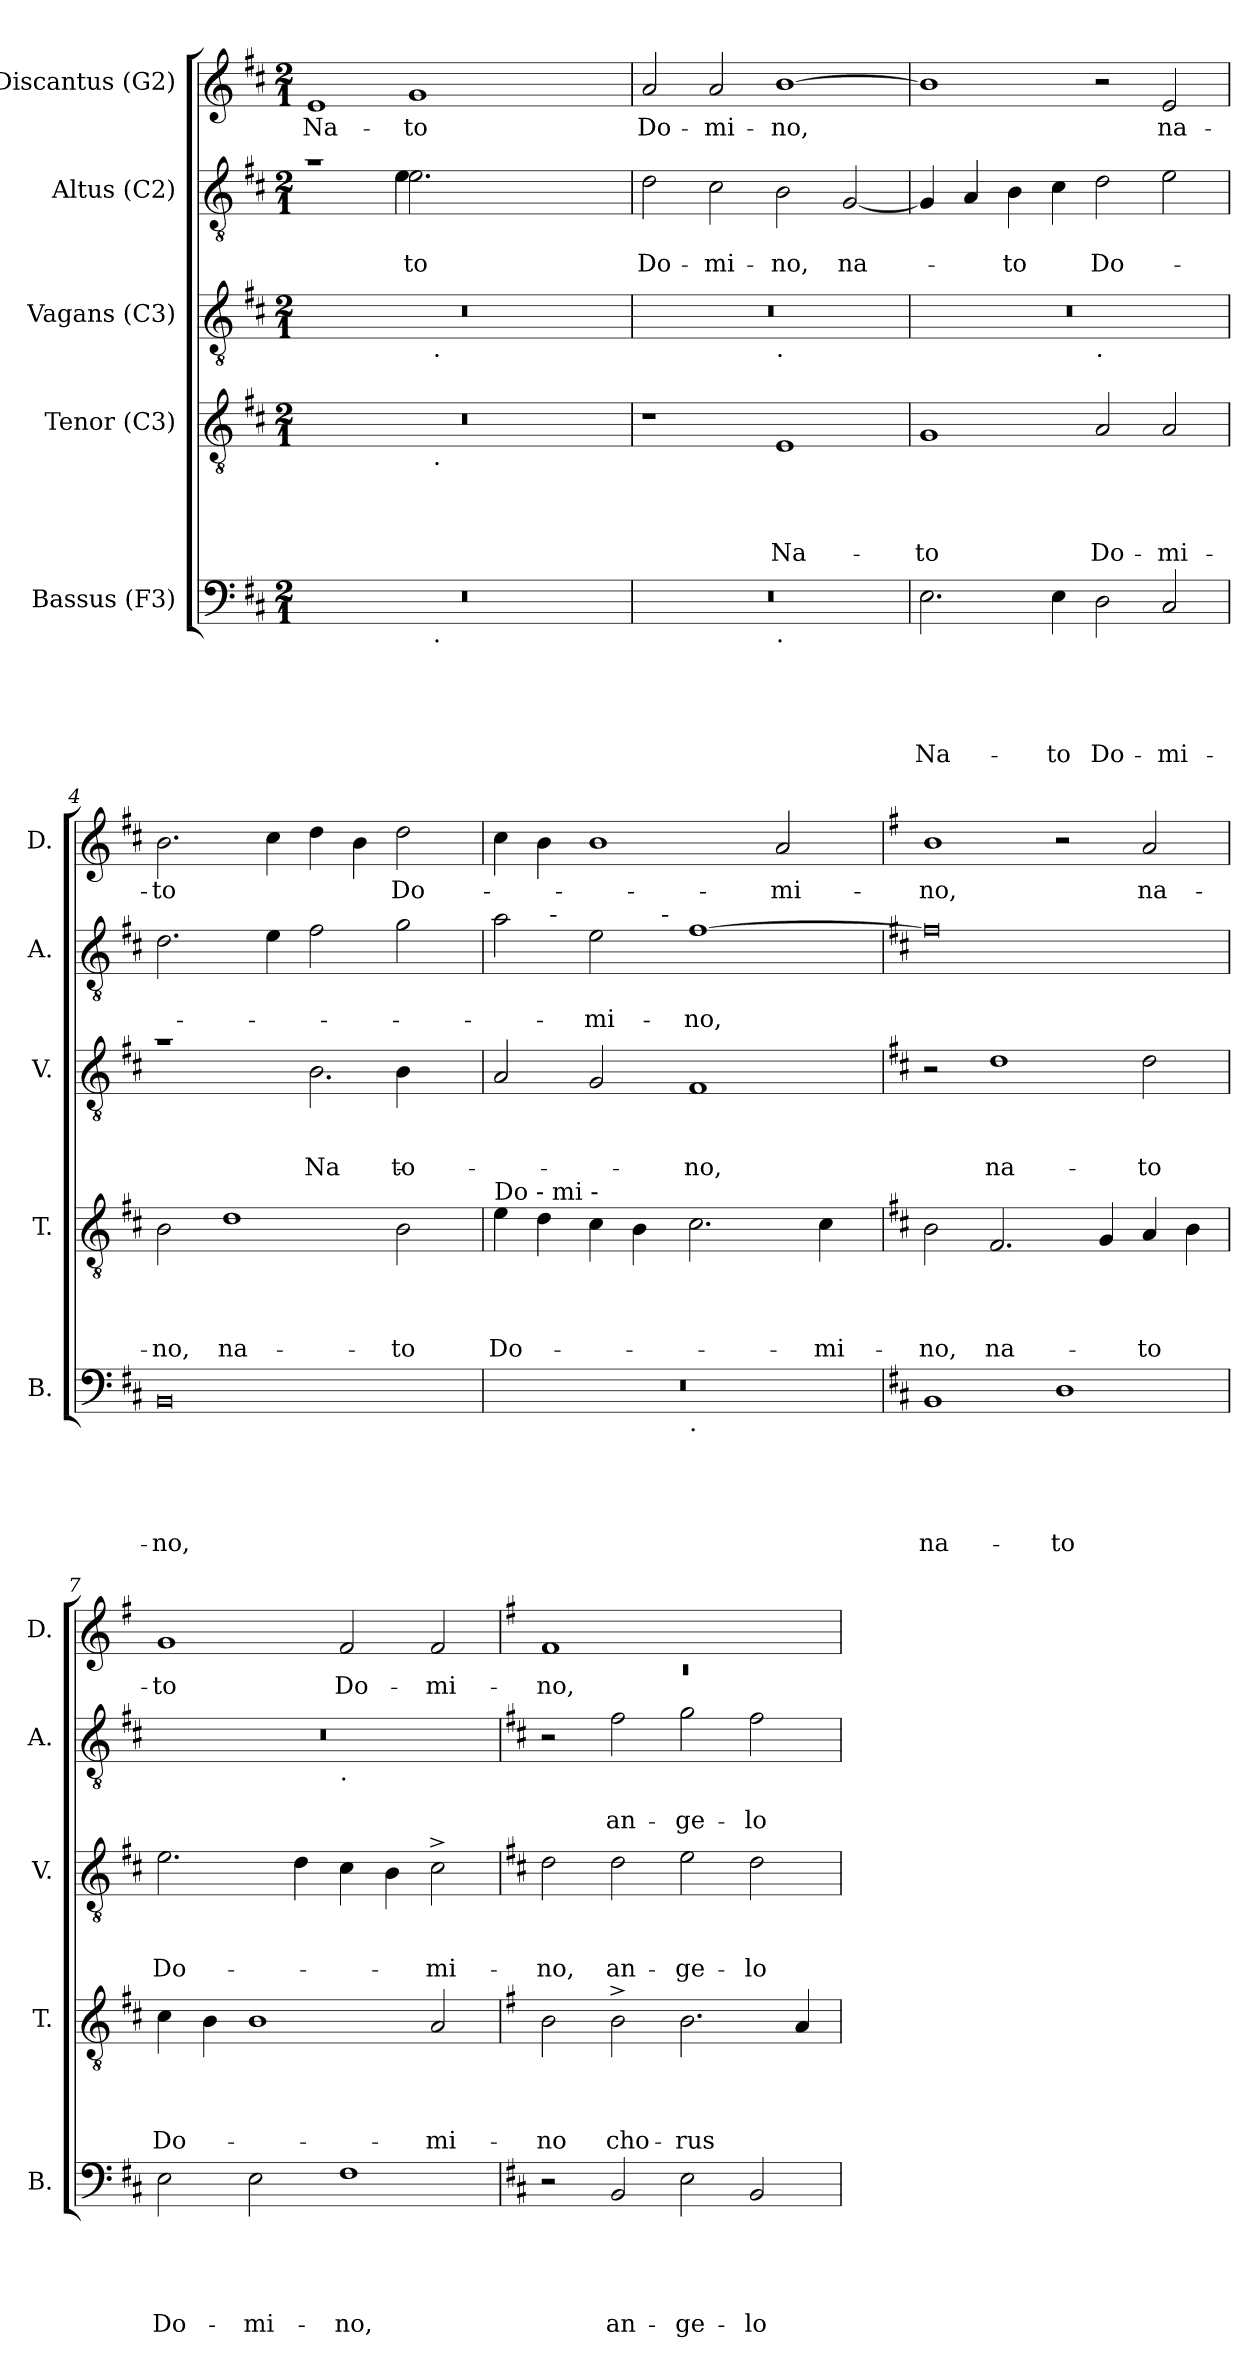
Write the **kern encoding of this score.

**kern	**text	**text	**text	**text	**text	**kern	**text	**text	**text	**text	**kern	**text	**text	**text	**kern	**text	**text	**kern	**text
*part5	*part5	*part5	*part5	*part5	*part5	*part4	*part4	*part4	*part4	*part4	*part3	*part3	*part3	*part3	*part2	*part2	*part2	*part1	*part1
*staff5	*staff5	*staff5	*staff5	*staff5	*staff5	*staff4	*staff4	*staff4	*staff4	*staff4	*staff3	*staff3	*staff3	*staff3	*staff2	*staff2	*staff2	*staff1	*staff1
*I"Bassus (F3)	*	*	*	*	*	*I"Tenor (C3)	*	*	*	*	*I"Vagans (C3)	*	*	*	*I"Altus (C2)	*	*	*I"Discantus (G2)	*
*I'B.	*	*	*	*	*	*I'T.	*	*	*	*	*I'V.	*	*	*	*I'A.	*	*	*I'D.	*
*clefF4	*	*	*	*	*	*clefGv2	*	*	*	*	*clefGv2	*	*	*	*clefGv2	*	*	*clefG2	*
*k[f#c#]	*	*	*	*	*	*k[f#c#]	*	*	*	*	*k[f#c#]	*	*	*	*k[f#c#]	*	*	*k[f#c#]	*
*D:	*	*	*	*	*	*D:	*	*	*	*	*D:	*	*	*	*D:	*	*	*D:	*
*M2/1	*	*	*	*	*	*M2/1	*	*	*	*	*M2/1	*	*	*	*M2/1	*	*	*M2/1	*
=1	=1	=1	=1	=1	=1	=1	=1	=1	=1	=1	=1	=1	=1	=1	=1	=1	=1	=1	=1
*	*	*	*	*	*	*	*	*	*	*	*	*	*	*	*^	*	*	*	*
!	!	!	!	!	!	!	!	!	!	!	!	!	!	!	!	!	!	!	!	!LO:LY:b
*^	*	*	*	*	*	*^	*	*	*	*	*^	*	*	*	*	*	*	*	*	*
0r	1ryy	.	.	.	.	.	0r	1ryy	.	.	.	.	0r	1ryy	.	.	.	1ra	1ryy	.	.	1e	Na-
!	!	!	!	!	!	!	!	!	!	!	!	!	!	!	!	!	!	!	!	!	!LO:LY:b	!	!
!	!	!	!	!	!	!	!	!	!	!	!	!	!	!	!	!	!	!	!	!	!LO:LY:b	!	!LO:LY:b
.	16.ryy	.	.	.	.	.	.	16.ryy	.	.	.	.	.	16.ryy	.	.	.	2.e\	4e\	.	-to	1g	-to
!	!	!	!	!	!	!	!	!	!	!	!	!	!	!LO:TX:b:t=.	!	!	!	!	!	!	!	!	!
!	!	!	!	!	!	!	!	!LO:TX:b:t=.	!	!	!	!	!	!	!	!	!	!	!	!	!	!	!
!	!LO:TX:b:t=.	!	!	!	!	!	!	!	!	!	!	!	!	!	!	!	!	!	!	!	!	!	!
.	2ryy	.	.	.	.	.	.	2ryy	.	.	.	.	.	2ryy	.	.	.	.	.	.	.	.	.
.	.	.	.	.	.	.	.	.	.	.	.	.	.	.	.	.	.	.	4ryy	.	.	.	.
.	.	.	.	.	.	.	.	.	.	.	.	.	.	.	.	.	.	.	2ryy	.	.	.	.
.	4ryy	.	.	.	.	.	.	4ryy	.	.	.	.	.	4ryy	.	.	.	.	.	.	.	.	.
.	.	.	.	.	.	.	.	.	.	.	.	.	.	.	.	.	.	4ryy	.	.	.	.	.
.	8ryy	.	.	.	.	.	.	8ryy	.	.	.	.	.	8ryy	.	.	.	.	.	.	.	.	.
.	32ryy	.	.	.	.	.	.	32ryy	.	.	.	.	.	32ryy	.	.	.	.	.	.	.	.	.
=2	=2	=2	=2	=2	=2	=2	=2	=2	=2	=2	=2	=2	=2	=2	=2	=2	=2	=2	=2	=2	=2	=2	=2
!	!	!	!	!	!	!	!	!	!	!	!	!	!	!	!	!	!	!	!	!	!LO:LY:b	!	!LO:LY:b
*	*	*	*	*	*	*	*v	*v	*	*	*	*	*	*	*	*	*	*v	*v	*	*	*	*
0r	1ryy	.	.	.	.	.	1r	.	.	.	.	0r	1ryy	.	.	.	2d\	.	Do-	2a/	Do-
!	!	!	!	!	!	!	!	!	!	!	!	!	!	!	!	!	!	!	!LO:LY:b	!	!LO:LY:b
.	.	.	.	.	.	.	.	.	.	.	.	.	.	.	.	.	2c#\	.	-mi-	2a/	-mi-
!	!	!	!	!	!	!	!	!	!	!	!	!	!LO:TX:b:t=.	!	!	!	!	!	!	!	!
!	!LO:TX:b:t=.	!	!	!	!	!	!	!	!	!	!	!	!	!	!	!	!	!	!	!	!
!	!	!	!	!	!	!	!	!	!	!	!LO:LY:b	!	!	!	!	!	!	!	!LO:LY:b	!	!LO:LY:b
.	1ryy	.	.	.	.	.	1E	.	.	.	Na-	.	1ryy	.	.	.	2B\	.	-no,	[>1b	-no,
!	!	!	!	!	!	!	!	!	!	!	!	!	!	!	!	!	!	!	!LO:LY:b	!	!
.	.	.	.	.	.	.	.	.	.	.	.	.	.	.	.	.	[<2G/	.	na-	.	.
=3	=3	=3	=3	=3	=3	=3	=3	=3	=3	=3	=3	=3	=3	=3	=3	=3	=3	=3	=3	=3	=3
!	!	!	!	!	!	!LO:LY:b	!	!	!	!	!LO:LY:b	!	!	!	!	!	!	!	!	!	!
*v	*v	*	*	*	*	*	*	*	*	*	*	*	*	*	*	*	*	*	*	*	*
2.E\	.	.	.	.	Na-	1G	.	.	.	-to	0r	1ryy	.	.	.	4G/]	.	.	1b]	.
.	.	.	.	.	.	.	.	.	.	.	.	.	.	.	.	4A/	.	.	.	.
!	!	!	!	!	!	!	!	!	!	!	!	!	!	!	!	!	!	!LO:LY:b	!	!
.	.	.	.	.	.	.	.	.	.	.	.	.	.	.	.	4B\	.	-to	.	.
!	!	!	!	!	!LO:LY:b	!	!	!	!	!	!	!	!	!	!	!	!	!	!	!
4E\	.	.	.	.	-to	.	.	.	.	.	.	.	.	.	.	4c#\	.	.	.	.
!	!	!	!	!	!	!	!	!	!	!	!	!LO:TX:b:t=.	!	!	!	!	!	!	!	!
!	!	!	!	!	!LO:LY:b	!	!	!	!	!LO:LY:b	!	!	!	!	!	!	!	!LO:LY:b	!	!
2D\	.	.	.	.	Do-	2A/	.	.	.	Do-	.	1ryy	.	.	.	2d\	.	Do-	2r	.
!	!	!	!	!	!LO:LY:b	!	!	!	!	!LO:LY:b	!	!	!	!	!	!	!	!	!	!LO:LY:b
2C#/	.	.	.	.	-mi-	2A/	.	.	.	-mi-	.	.	.	.	.	2e\	.	.	2e/	na-
=4	=4	=4	=4	=4	=4	=4	=4	=4	=4	=4	=4	=4	=4	=4	=4	=4	=4	=4	=4	=4
!	!	!	!	!	!LO:LY:b	!	!	!	!	!LO:LY:b	!	!	!	!	!	!	!	!	!	!LO:LY:b
0BB	.	.	.	.	-no,	2B\	.	.	.	-no,	1ra	1.ryy	.	.	.	2.d\	.	.	2.b\	-to
!	!	!	!	!	!	!	!	!	!	!LO:LY:b	!	!	!	!	!	!	!	!	!	!
.	.	.	.	.	.	1d	.	.	.	na-	.	.	.	.	.	.	.	.	.	.
.	.	.	.	.	.	.	.	.	.	.	.	.	.	.	.	4e\	.	.	4cc#\	.
!	!	!	!	!	!	!	!	!	!	!	!	!	!	!	!LO:LY:b	!	!	!	!	!
.	.	.	.	.	.	.	.	.	.	.	2.B\	.	.	.	Na-	2f#\	.	.	4dd\	.
.	.	.	.	.	.	.	.	.	.	.	.	.	.	.	.	.	.	.	4b\	.
!	!	!	!	!	!	!	!	!	!	!LO:LY:b	!	!	!	!	!LO:LY:b	!	!	!	!	!LO:LY:b
.	.	.	.	.	.	2B\	.	.	.	-to	.	4B\	.	.	-to	2g\	.	.	2dd\	Do-
.	.	.	.	.	.	.	.	.	.	.	4ryy	4ryy	.	.	.	.	.	.	.	.
!!LO:LB:g=z
=5	=5	=5	=5	=5	=5	=5	=5	=5	=5	=5	=5	=5	=5	=5	=5	=5	=5	=5	=5	=5
!	!	!	!	!	!	!LO:TX:a:t=Do - mi -	!	!	!	!	!	!	!	!	!	!	!	!	!	!
!	!	!	!	!	!	!	!	!	!	!LO:LY:b	!	!	!	!	!	!	!	!	!	!
*^	*	*	*	*	*	*	*	*	*	*	*	*	*	*	*	*^	*	*	*	*
*	*	*	*	*	*	*	*	*	*	*	*	*v	*v	*	*	*	*	*^	*	*	*	*
0r	1ryy	.	.	.	.	.	4e\	.	.	.	Do-	2A/	.	.	.	2a\	4ryy	2..ryy	.	.	4cc#\	.
.	.	.	.	.	.	.	4d\	.	.	.	.	.	.	.	.	.	32ryy	.	.	.	4b\	.
!	!	!	!	!	!	!	!	!	!	!	!	!	!	!	!	!	!LO:TX:a:t=-	!	!	!	!	!
.	.	.	.	.	.	.	.	.	.	.	.	.	.	.	.	.	1ryy	.	.	.	.	.
!	!	!	!	!	!	!	!	!	!	!	!	!	!	!	!	!	!	!	!	!LO:LY:b	!	!
.	.	.	.	.	.	.	4c#\	.	.	.	.	2G/	.	.	.	2e\	.	.	.	-mi-	1b	.
.	.	.	.	.	.	.	4B\	.	.	.	.	.	.	.	.	.	.	.	.	.	.	.
!	!	!	!	!	!	!	!	!	!	!	!	!	!	!	!	!	!	!LO:TX:a:t=-	!	!	!	!
.	.	.	.	.	.	.	.	.	.	.	.	.	.	.	.	.	.	1ryy	.	.	.	.
!	!LO:TX:b:t=.	!	!	!	!	!	!	!	!	!	!	!	!	!	!	!	!	!	!	!	!	!
!	!	!	!	!	!	!	!	!	!	!	!	!	!	!	!LO:LY:b	!	!	!	!	!LO:LY:b	!	!
.	1ryy	.	.	.	.	.	2.c#\	.	.	.	.	1F#	.	.	no,	[>1f#	.	.	.	-no,	.	.
.	.	.	.	.	.	.	.	.	.	.	.	.	.	.	.	.	2ryy	.	.	.	.	.
!	!	!	!	!	!	!	!	!	!	!	!	!	!	!	!	!	!	!	!	!	!	!LO:LY:b
.	.	.	.	.	.	.	.	.	.	.	.	.	.	.	.	.	.	.	.	.	2a/	-mi-
!	!	!	!	!	!	!	!	!	!	!	!LO:LY:b	!	!	!	!	!	!	!	!	!	!	!
.	.	.	.	.	.	.	4c#\	.	.	.	-mi-	.	.	.	.	.	.	.	.	.	.	.
.	.	.	.	.	.	.	.	.	.	.	.	.	.	.	.	.	8..ryy	.	.	.	.	.
.	.	.	.	.	.	.	.	.	.	.	.	.	.	.	.	.	.	8ryy	.	.	.	.
*v	*v	*	*	*	*	*	*	*	*	*	*	*	*	*	*	*v	*v	*v	*	*	*	*
=6	=6	=6	=6	=6	=6	=6	=6	=6	=6	=6	=6	=6	=6	=6	=6	=6	=6	=6	=6
*	*	*	*	*	*	*	*	*	*	*	*	*	*	*	*	*	*	*k[f#]	*
*	*	*	*	*	*	*	*	*	*	*	*	*	*	*	*	*	*	*G:	*
*^	*	*	*	*	*	*	*	*	*	*	*	*	*	*	*^	*	*	*	*
*	*	*	*	*	*	*	*	*	*	*	*	*	*	*	*	*	*^	*	*	*	*
!	!	!	!	!	!	!LO:LY:b	!	!	!	!	!LO:LY:b	!	!	!	!	!	!	!	!	!	!	!LO:LY:b
*v	*v	*	*	*	*	*	*	*	*	*	*	*	*	*	*	*v	*v	*v	*	*	*	*
1BB	.	.	.	.	na-	2B\	.	.	.	-no,	2r	.	.	.	0f#]	.	.	1b	-no,
!	!	!	!	!	!	!	!	!	!	!LO:LY:b	!	!	!	!LO:LY:b	!	!	!	!	!
.	.	.	.	.	.	2.F#/	.	.	.	na-	1d	.	.	na-	.	.	.	.	.
!	!	!	!	!	!LO:LY:b	!	!	!	!	!	!	!	!	!	!	!	!	!	!
1D	.	.	.	.	-to	.	.	.	.	.	.	.	.	.	.	.	.	2r	.
.	.	.	.	.	.	4G/	.	.	.	.	.	.	.	.	.	.	.	.	.
!	!	!	!	!	!	!	!	!	!	!LO:LY:b	!	!	!	!LO:LY:b	!	!	!	!	!LO:LY:b
.	.	.	.	.	.	4A/	.	.	.	-to	2d\	.	.	-to	.	.	.	2a/	na-
.	.	.	.	.	.	4B\	.	.	.	.	.	.	.	.	.	.	.	.	.
=7	=7	=7	=7	=7	=7	=7	=7	=7	=7	=7	=7	=7	=7	=7	=7	=7	=7	=7	=7
!	!	!	!	!	!LO:LY:b	!	!	!	!	!LO:LY:b	!	!	!	!LO:LY:b	!	!	!	!	!LO:LY:b
*	*	*	*	*	*	*	*	*	*	*	*	*	*	*	*^	*	*	*	*
2E\	.	.	.	.	Do-	4c#\	.	.	.	Do-	2.e\	.	.	Do-	0r	1ryy	.	.	1g	-to
.	.	.	.	.	.	4B\	.	.	.	.	.	.	.	.	.	.	.	.	.	.
!	!	!	!	!	!LO:LY:b	!	!	!	!	!	!	!	!	!	!	!	!	!	!	!
2E\	.	.	.	.	-mi-	1B	.	.	.	.	.	.	.	.	.	.	.	.	.	.
.	.	.	.	.	.	.	.	.	.	.	4d\	.	.	.	.	.	.	.	.	.
!	!	!	!	!	!	!	!	!	!	!	!	!	!	!	!	!LO:TX:b:t=.	!	!	!	!
!	!	!	!	!	!LO:LY:b	!	!	!	!	!	!	!	!	!	!	!	!	!	!	!LO:LY:b
1F#	.	.	.	.	-no,	.	.	.	.	.	4c#\	.	.	.	.	1ryy	.	.	2f#/	Do-
.	.	.	.	.	.	.	.	.	.	.	4B\	.	.	.	.	.	.	.	.	.
!	!	!	!	!	!	!	!	!	!	!LO:LY:b	!	!	!	!LO:LY:b	!	!	!	!	!	!LO:LY:b
.	.	.	.	.	.	2A/	.	.	.	-mi-	2c#^>\	.	.	-mi-	.	.	.	.	2f#/	-mi-
*	*	*	*	*	*	*	*	*	*	*	*	*	*	*	*v	*v	*	*	*	*
=8	=8	=8	=8	=8	=8	=8	=8	=8	=8	=8	=8	=8	=8	=8	=8	=8	=8	=8	=8
*	*	*	*	*	*	*k[f#]	*	*	*	*	*	*	*	*	*	*	*	*	*
*	*	*	*	*	*	*G:	*	*	*	*	*	*	*	*	*	*	*	*	*
*	*	*	*	*	*	*	*	*	*	*	*	*	*	*	*^	*	*	*^	*
!	!	!	!	!	!	!	!	!	!	!LO:LY:b	!	!	!	!LO:LY:b	!	!	!	!	!	!LO:N:vis=1	!LO:LY:b
*	*	*	*	*	*	*	*	*	*	*	*	*	*	*	*v	*v	*	*	*	*	*
2r	.	.	.	.	.	2B\	.	.	.	-no	2d\	.	.	-no,	2r	.	.	1f#	0rc	-no,
!	!	!	!	!	!LO:LY:b	!	!	!	!	!LO:LY:b	!	!	!	!LO:LY:b	!	!	!LO:LY:b	!	!	!
2BB/	.	.	.	.	an-	2B^>\	.	.	.	cho-	2d\	.	.	an-	2f#\	.	an-	.	.	.
!	!	!	!	!	!LO:LY:b	!	!	!	!	!LO:LY:b	!	!	!	!LO:LY:b	!	!	!LO:LY:b	!	!	!
2E\	.	.	.	.	-ge-	2.B\	.	.	.	-rus	2e\	.	.	-ge-	2g\	.	-ge-	1ryy	.	.
!	!	!	!	!	!LO:LY:b	!	!	!	!	!	!	!	!	!LO:LY:b	!	!	!LO:LY:b	!	!	!
2BB/	.	.	.	.	-lo-	.	.	.	.	.	2d\	.	.	-lo-	2f#\	.	-lo-	.	.	.
.	.	.	.	.	.	4A/	.	.	.	.	.	.	.	.	.	.	.	.	.	.
*	*	*	*	*	*	*	*	*	*	*	*	*	*	*	*	*	*	*v	*v	*
=	=	=	=	=	=	=	=	=	=	=	=	=	=	=	=	=	=	=	=
*-	*-	*-	*-	*-	*-	*-	*-	*-	*-	*-	*-	*-	*-	*-	*-	*-	*-	*-	*-
